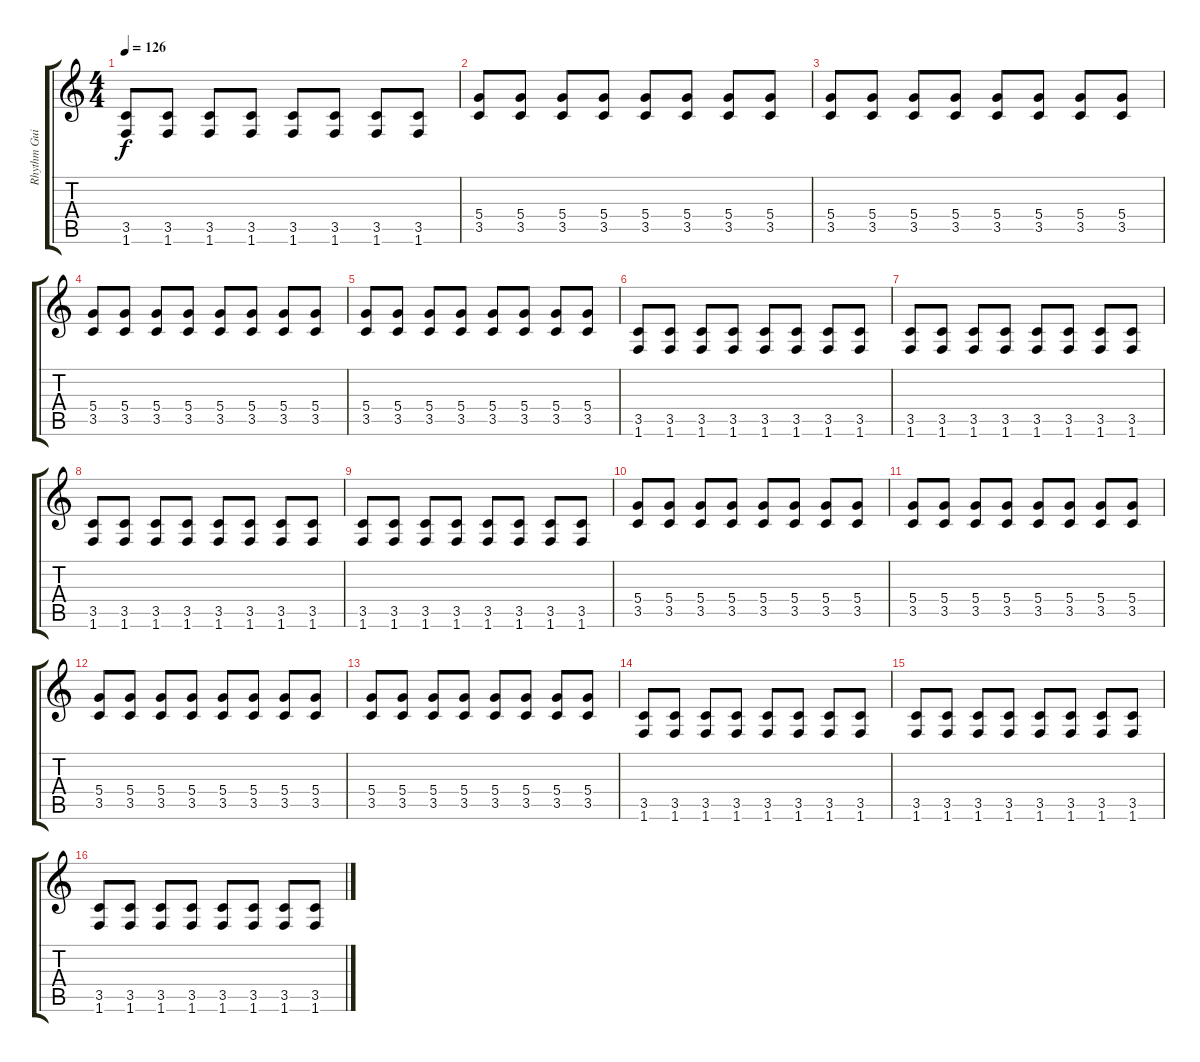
\track ("Rhythm Guitar" "Rhythm Gui") {instrument electricguitarmuted}
\staff {score tabs}
\tuning (E4 B3 G3 D3 A2 E2) {hide}
\ts (4 4)
\tempo 126
\clef g2
\ks c
(3.5 1.6).8{dy f} (3.5 1.6).8 (3.5 1.6).8 (3.5 1.6).8 (3.5 1.6).8 (3.5 1.6).8 (3.5 1.6).8 (3.5 1.6).8 |
(5.4 3.5).8 (5.4 3.5).8 (5.4 3.5).8 (5.4 3.5).8 (5.4 3.5).8 (5.4 3.5).8 (5.4 3.5).8 (5.4 3.5).8 |
(5.4 3.5).8 (5.4 3.5).8 (5.4 3.5).8 (5.4 3.5).8 (5.4 3.5).8 (5.4 3.5).8 (5.4 3.5).8 (5.4 3.5).8 |
(5.4 3.5).8 (5.4 3.5).8 (5.4 3.5).8 (5.4 3.5).8 (5.4 3.5).8 (5.4 3.5).8 (5.4 3.5).8 (5.4 3.5).8 |
(5.4 3.5).8 (5.4 3.5).8 (5.4 3.5).8 (5.4 3.5).8 (5.4 3.5).8 (5.4 3.5).8 (5.4 3.5).8 (5.4 3.5).8 |
(3.5 1.6).8 (3.5 1.6).8 (3.5 1.6).8 (3.5 1.6).8 (3.5 1.6).8 (3.5 1.6).8 (3.5 1.6).8 (3.5 1.6).8 |
(3.5 1.6).8 (3.5 1.6).8 (3.5 1.6).8 (3.5 1.6).8 (3.5 1.6).8 (3.5 1.6).8 (3.5 1.6).8 (3.5 1.6).8 |
(3.5 1.6).8 (3.5 1.6).8 (3.5 1.6).8 (3.5 1.6).8 (3.5 1.6).8 (3.5 1.6).8 (3.5 1.6).8 (3.5 1.6).8 |
(3.5 1.6).8 (3.5 1.6).8 (3.5 1.6).8 (3.5 1.6).8 (3.5 1.6).8 (3.5 1.6).8 (3.5 1.6).8 (3.5 1.6).8 |
(5.4 3.5).8 (5.4 3.5).8 (5.4 3.5).8 (5.4 3.5).8 (5.4 3.5).8 (5.4 3.5).8 (5.4 3.5).8 (5.4 3.5).8 |
(5.4 3.5).8 (5.4 3.5).8 (5.4 3.5).8 (5.4 3.5).8 (5.4 3.5).8 (5.4 3.5).8 (5.4 3.5).8 (5.4 3.5).8 |
(5.4 3.5).8 (5.4 3.5).8 (5.4 3.5).8 (5.4 3.5).8 (5.4 3.5).8 (5.4 3.5).8 (5.4 3.5).8 (5.4 3.5).8 |
(5.4 3.5).8 (5.4 3.5).8 (5.4 3.5).8 (5.4 3.5).8 (5.4 3.5).8 (5.4 3.5).8 (5.4 3.5).8 (5.4 3.5).8 |
(3.5 1.6).8 (3.5 1.6).8 (3.5 1.6).8 (3.5 1.6).8 (3.5 1.6).8 (3.5 1.6).8 (3.5 1.6).8 (3.5 1.6).8 |
(3.5 1.6).8 (3.5 1.6).8 (3.5 1.6).8 (3.5 1.6).8 (3.5 1.6).8 (3.5 1.6).8 (3.5 1.6).8 (3.5 1.6).8 |
(3.5 1.6).8 (3.5 1.6).8 (3.5 1.6).8 (3.5 1.6).8 (3.5 1.6).8 (3.5 1.6).8 (3.5 1.6).8 (3.5 1.6).8
